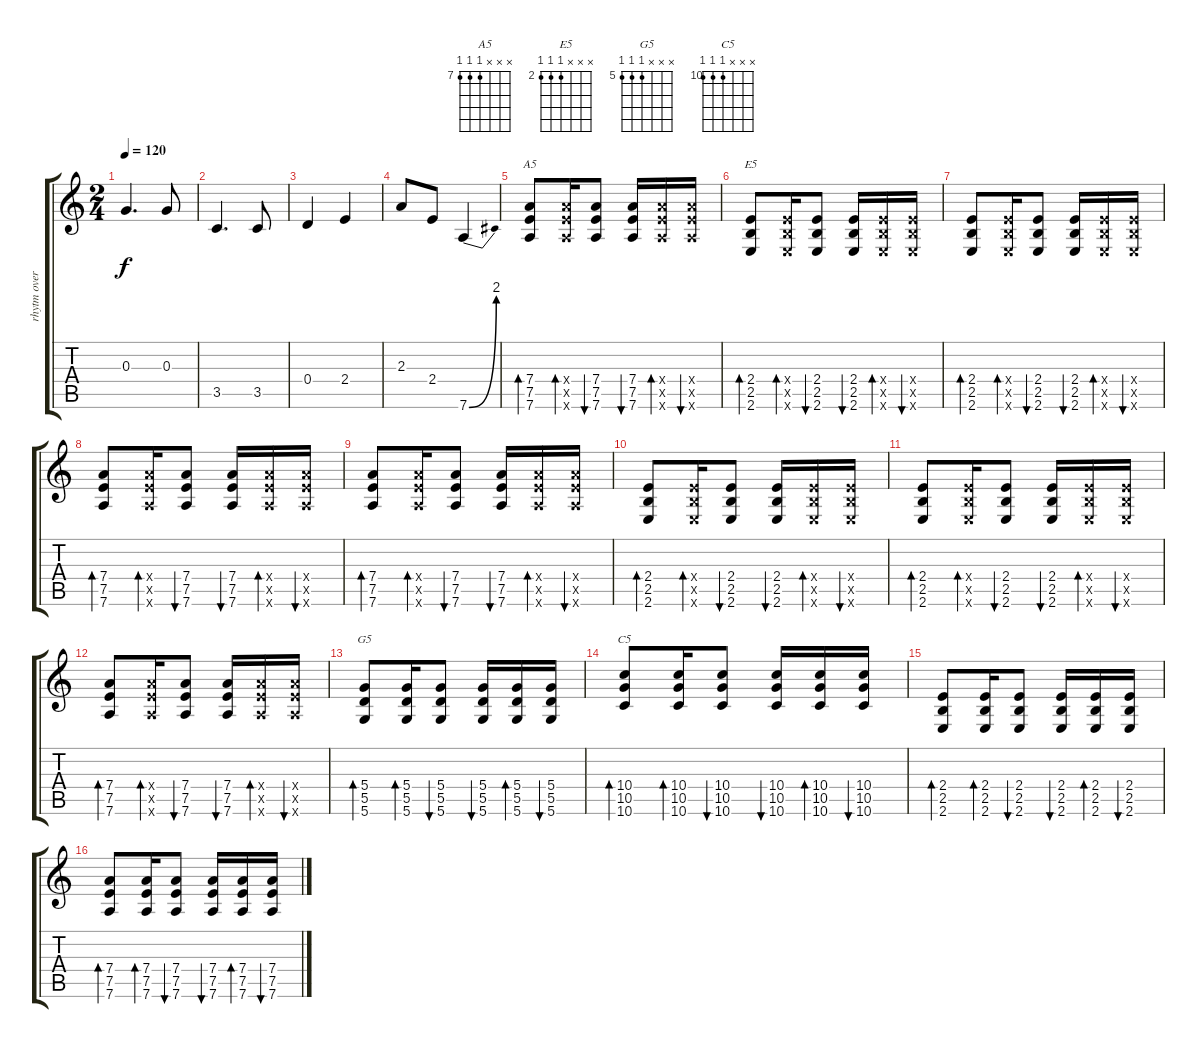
\track ("rhytm overdrive" "rhytm over") {instrument overdrivenguitar}
\staff {score tabs}
\tuning (E4 B3 G3 D3 A2 D2) {hide}
\chord ("A5" x x x 7 7 7) {firstfret 7}
\chord ("E5" x x x 2 2 2) {firstfret 2}
\chord ("G5" x x x 5 5 5) {firstfret 5}
\chord ("C5" x x x 10 10 10) {firstfret 10}
\ts (2 4)
\tempo 120
\clef g2
\ks c
0.3.4{d dy f} 0.3.8 |
3.5.4{d} 3.5.8 |
0.4.4 2.4.4 |
2.3.8 2.4.8 7.6{be (bend 0 0 60 8)}.4 |
(7.4 7.5 7.6).8{bd 60 ch "A5"} (7.4{x} 7.5{x} 7.6{x}).16{bd 60} (7.4 7.5 7.6).8{bu 60} (7.4 7.5 7.6).16{bu 60} (7.4{x} 7.5{x} 7.6{x}).16{bd 60} (7.4{x} 7.5{x} 7.6{x}).16{bu 60} |
(2.4 2.5 2.6).8{bd 60 ch "E5"} (2.4{x} 2.5{x} 2.6{x}).16{bd 60} (2.4 2.5 2.6).8{bu 60} (2.4 2.5 2.6).16{bu 60} (2.4{x} 2.5{x} 2.6{x}).16{bd 60} (2.4{x} 2.5{x} 2.6{x}).16{bu 60} |
(2.4 2.5 2.6).8{bd 60} (2.4{x} 2.5{x} 2.6{x}).16{bd 60} (2.4 2.5 2.6).8{bu 60} (2.4 2.5 2.6).16{bu 60} (2.4{x} 2.5{x} 2.6{x}).16{bd 60} (2.4{x} 2.5{x} 2.6{x}).16{bu 60} |
(7.4 7.5 7.6).8{bd 60} (7.4{x} 7.5{x} 7.6{x}).16{bd 60} (7.4 7.5 7.6).8{bu 60} (7.4 7.5 7.6).16{bu 60} (7.4{x} 7.5{x} 7.6{x}).16{bd 60} (7.4{x} 7.5{x} 7.6{x}).16{bu 60} |
(7.4 7.5 7.6).8{bd 60} (7.4{x} 7.5{x} 7.6{x}).16{bd 60} (7.4 7.5 7.6).8{bu 60} (7.4 7.5 7.6).16{bu 60} (7.4{x} 7.5{x} 7.6{x}).16{bd 60} (7.4{x} 7.5{x} 7.6{x}).16{bu 60} |
(2.4 2.5 2.6).8{bd 60} (2.4{x} 2.5{x} 2.6{x}).16{bd 60} (2.4 2.5 2.6).8{bu 60} (2.4 2.5 2.6).16{bu 60} (2.4{x} 2.5{x} 2.6{x}).16{bd 60} (2.4{x} 2.5{x} 2.6{x}).16{bu 60} |
(2.4 2.5 2.6).8{bd 60} (2.4{x} 2.5{x} 2.6{x}).16{bd 60} (2.4 2.5 2.6).8{bu 60} (2.4 2.5 2.6).16{bu 60} (2.4{x} 2.5{x} 2.6{x}).16{bd 60} (2.4{x} 2.5{x} 2.6{x}).16{bu 60} |
(7.4 7.5 7.6).8{bd 60} (7.4{x} 7.5{x} 7.6{x}).16{bd 60} (7.4 7.5 7.6).8{bu 60} (7.4 7.5 7.6).16{bu 60} (7.4{x} 7.5{x} 7.6{x}).16{bd 60} (7.4{x} 7.5{x} 7.6{x}).16{bu 60} |
(5.4 5.5 5.6).8{bd 60 ch "G5"} (5.4 5.5 5.6).16{bd 60} (5.4 5.5 5.6).8{bu 60} (5.4 5.5 5.6).16{bu 60} (5.4 5.5 5.6).16{bd 60} (5.4 5.5 5.6).16{bu 60} |
(10.4 10.5 10.6).8{bd 60 ch "C5"} (10.4 10.5 10.6).16{bd 60} (10.4 10.5 10.6).8{bu 60} (10.4 10.5 10.6).16{bu 60} (10.4 10.5 10.6).16{bd 60} (10.4 10.5 10.6).16{bu 60} |
(2.4 2.5 2.6).8{bd 60} (2.4 2.5 2.6).16{bd 60} (2.4 2.5 2.6).8{bu 60} (2.4 2.5 2.6).16{bu 60} (2.4 2.5 2.6).16{bd 60} (2.4 2.5 2.6).16{bu 60} |
(7.4 7.5 7.6).8{bd 60} (7.4 7.5 7.6).16{bd 60} (7.4 7.5 7.6).8{bu 60} (7.4 7.5 7.6).16{bu 60} (7.4 7.5 7.6).16{bd 60} (7.4 7.5 7.6).16{bu 60}
